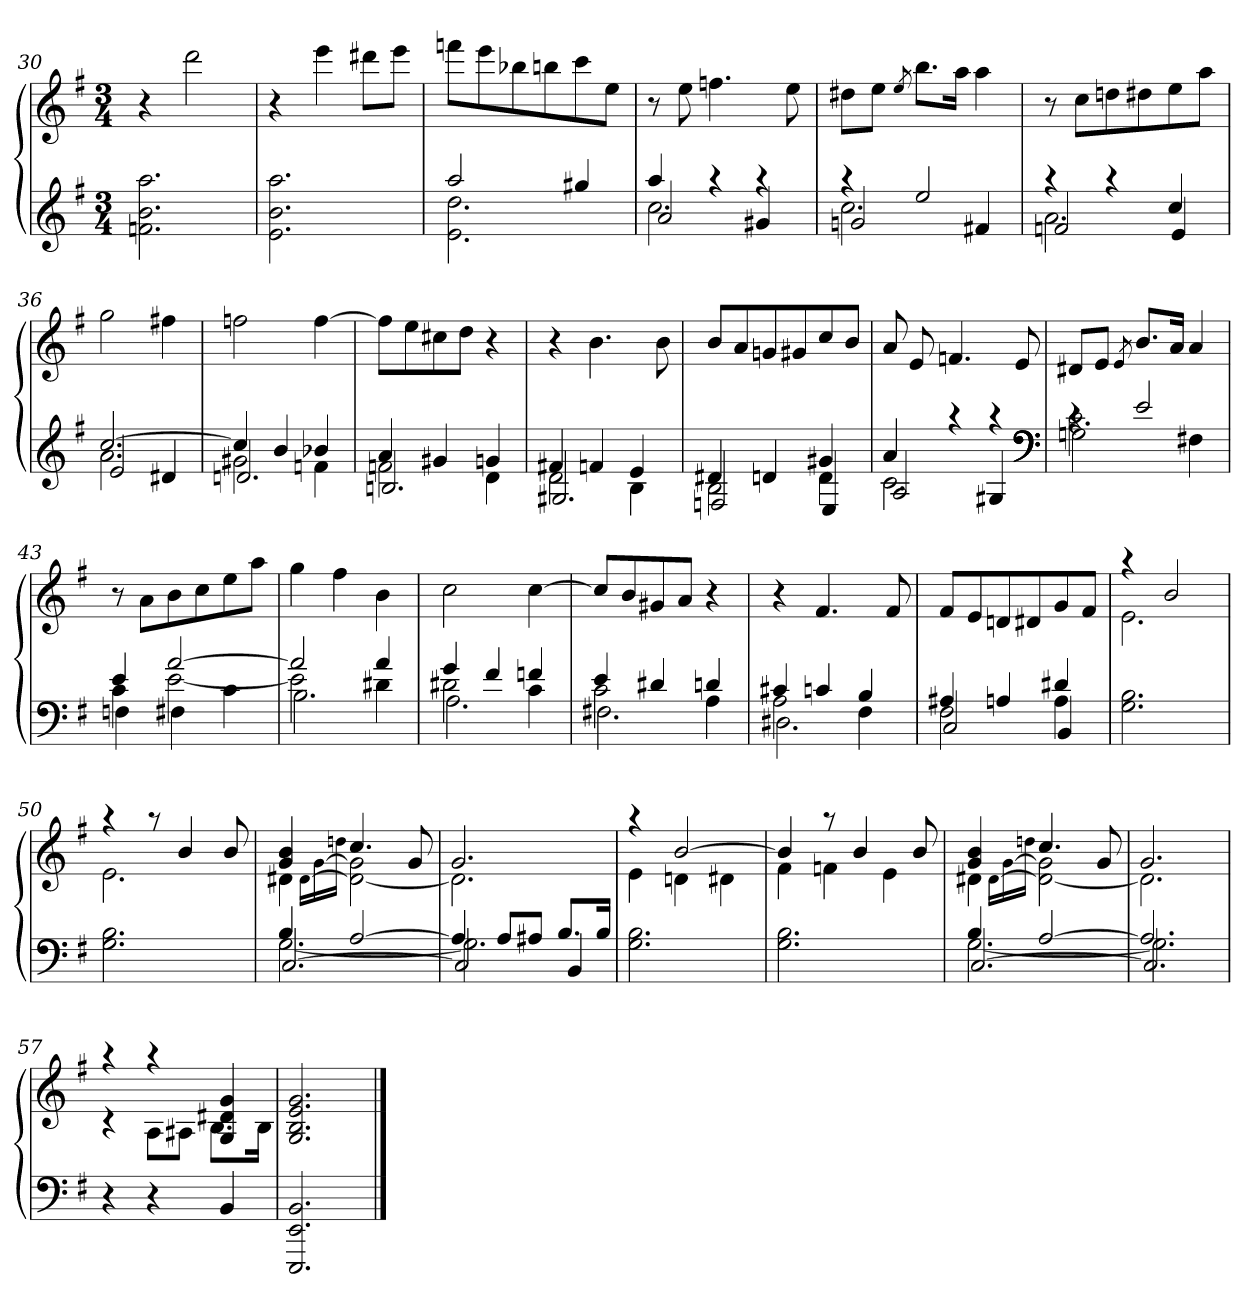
**kern	**kern
*part1	*part1
*staff2	*staff1
*clefG2	*clefG2
*k[f#]	*k[f#]
*e:	*e:
*M3/4	*M3/4
=30	=30
2.fn 2.b 2.aa	4r
.	2ddd
=31	=31
2.e 2.b 2.aa	4r
.	4eee
.	8ddd#XL
.	8eeeJ
=32	=32
*^	*
2aa	2.e 2.dd	8fffnL
.	.	8eee
.	.	8bb-X
.	.	8bbn
4gg#X	.	8ccc
.	.	8eeJ
=33	=33	=33
*	*^	*
4aa	2.cc	2a/	8r
.	.	.	8ee
4raa	.	.	4.ffn
4raa	.	4g#X/	.
.	.	.	8ee
=34	=34	=34	=34
4raa	2.cc	2gn/	8dd#XL
.	.	.	8eeJ
.	.	.	8qee/
2ee	.	.	8.bbL
.	.	.	16aaJk
.	.	4f#X/	4aa
=35	=35	=35	=35
4raa	2.a	2fn/	8r
.	.	.	8ccL
4raa	.	.	8ddn
.	.	.	8dd#X
4cc	.	4e/	8ee
.	.	.	8aaJ
=36	=36	=36	=36
[2.cc	2.a	2e/	2gg
.	.	4d#X/	4ff#X
=37	=37	=37	=37
4cc]	2g#X	2.dn/	2ffn
4b	.	.	.
4b-X	4fn	.	[4ff
=38	=38	=38	=38
4a	2fn	2.Bn/	8ffL]
.	.	.	8ee
4g#X	.	.	8cc#X
.	.	.	8ddJ
4gn	4d	.	4r
=39	=39	=39	=39
4f#X	2d	2.G#X/	4r
4fn	.	.	4.b
4e	4B	.	.
.	.	.	8b
=40	=40	=40	=40
4d#X	2B	2Fn/	8bL
.	.	.	8a
4dn	.	.	8gn
.	.	.	8g#X
4g#X	4d	4E/	8cc
.	.	.	8bJ
=41	=41	=41	=41
4a	2.c	2A/	8a
.	.	.	8e
4raa	.	.	4.fn
4raa	.	4G#X/	.
.	.	.	8e
*clefF4	*	*	*
=42	=42	=42	=42
4rc	2.c	2Gn\	8d#XL
.	.	.	8eJ
.	.	.	8qe/
2e	.	.	8.bL
.	.	.	16aJk
.	.	4F#X\	4a
=43	=43	=43	=43
4e	4c	4Fn\	8r
.	.	.	8aL
[2a	[2e	4F#X\	8b
.	.	.	8cc
.	.	4c\	8ee
.	.	.	8aaJ
=44	=44	=44	=44
2a]	2e]	2.B\	4gg
.	.	.	4ff#
4a	4d#X	.	4b
=45	=45	=45	=45
4g	2d#X	2.A\	2cc
4f#	.	.	.
4fn	4c	.	[4cc
=46	=46	=46	=46
4e	2c	2.F#X\	8ccL]
.	.	.	8b
4d#X	.	.	8g#X
.	.	.	8aJ
4dn	4A	.	4r
=47	=47	=47	=47
4c#X	2A	2.D#X\	4r
4cn	.	.	4.f#
4B	4F#	.	.
.	.	.	8f#
=48	=48	=48	=48
4A#X	2F#	2C/	8f#L
.	.	.	8e
4An	.	.	8dn
.	.	.	8d#X
4d#X	4A	4BB/	8g
.	.	.	8f#J
*v	*v	*v	*
=49	=49
*	*^
2.G 2.B	4raa	2.e
.	2b	.
=50	=50	=50
2.G 2.B	4raa	2.e
.	8raa	.
.	4b	.
.	8b	.
=51	=51	=51
*^	*	*
*	*^	*	*
4B	[2.G	[2.C/	4g 4b	4d#X
.	.	.	.	[16qqd#\LL
.	.	.	.	[16qqg\
.	.	.	.	16qqddn\JJ
[2A	.	.	4.cc	2d#_ 2g]
.	.	.	8g	.
=52	=52	=52	=52	=52
4A]	2.G]	2C/]	2.g	2.d#]
8AL	.	.	.	.
8A#XJ	.	.	.	.
8.BL	.	4BB/	.	.
16BJk	.	.	.	.
*v	*v	*v	*	*
=53	=53	=53
2.G 2.B	4raa	4e
.	[2b	4dn
.	.	4d#X
=54	=54	=54
2.G 2.B	4b]	4f#
.	8raa	4fn
.	4b	.
.	.	4e
.	8b	.
=55	=55	=55
*^	*	*
*	*^	*	*
4B	[2.G	[2.C/	4g 4b	4d#X
.	.	.	.	[16qqd#\LL
.	.	.	.	[16qqg\
.	.	.	.	16qqddn\JJ
[2A	.	.	4.cc	2d#_ 2g]
.	.	.	8g	.
=56	=56	=56	=56	=56
2.A]	2.G]	2.C/]	2.g	2.d#]
*v	*v	*v	*	*
=57	=57	=57
4r	4raa	4rc
4r	4raa	8AL
.	.	8A#XJ
4BB	4G 4d#X 4g	8.BL
.	.	16BJk
*	*v	*v
=58	=58
2.EEE 2.EE 2.BB	2.G 2.B 2.e 2.g
==	==
*-	*-
